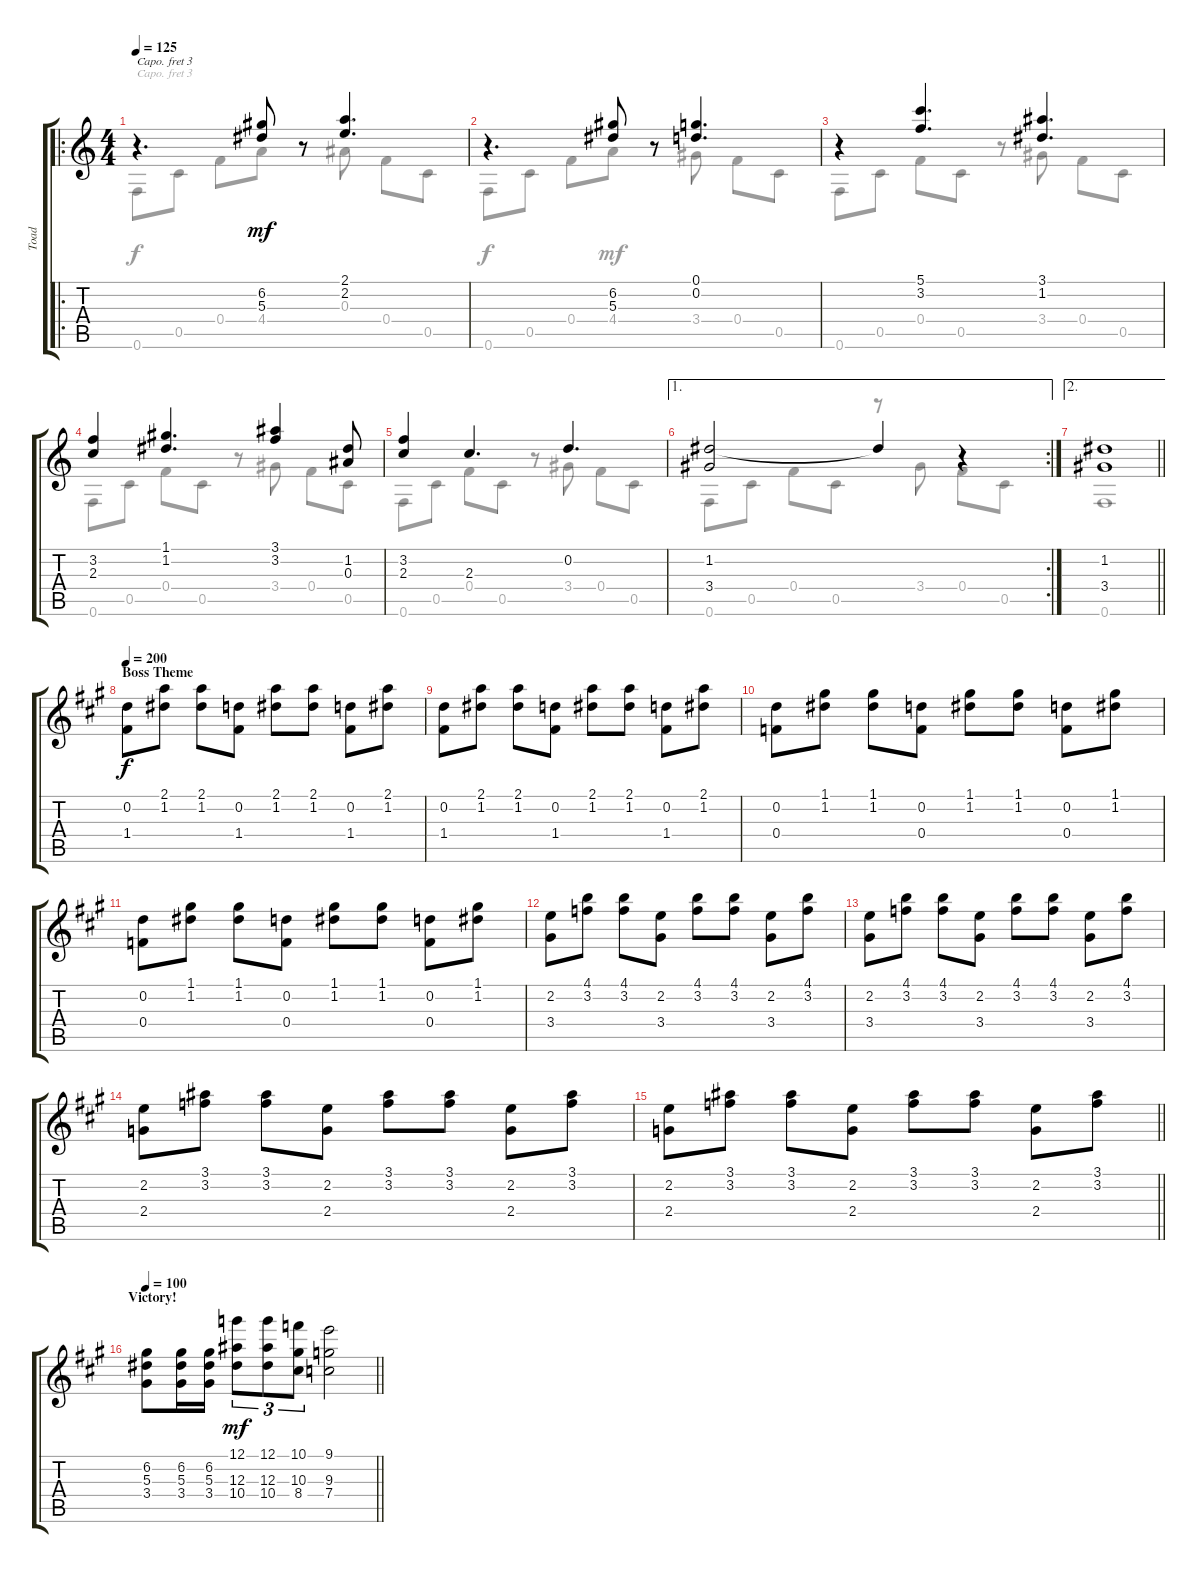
\track ("Toad" "Toad") {instrument acousticguitarnylon}
\staff {score tabs}
\capo 3
\tuning (E4 B3 G3 D3 A2 D2) {hide}
\voice
\ro
\ts (4 4)
\tempo 125
\clef g2
\ks c
r.4{d dy mf instrument acousticguitarnylon} (6.2 5.3).8 r.8 (2.1 2.2).4{d} |
r.4{d} (6.2 5.3).8 r.8 (0.1 0.2).4{d} |
r.4 (5.1 3.2).4{d} (3.1 1.2).4{d} |
(3.2 2.3).4 (1.1 1.2).4{d} (3.1 3.2).4 (1.2 0.3).8 |
(3.2 2.3).4 2.3.4{d} 0.2.4{d} |
\ae 1
\rc 2
(1.2 3.4).2 1.2{t}.4 r.4 |
\ae 2
\barLineRight lightlight
(1.2 3.4).1 |
\section ("" "Boss Theme")
\tempo 200
\ks a
(0.2 1.4).8{dy f} (2.1 1.2).8 (2.1 1.2).8 (0.2 1.4).8 (2.1 1.2).8 (2.1 1.2).8 (0.2 1.4).8 (2.1 1.2).8 |
(0.2 1.4).8 (2.1 1.2).8 (2.1 1.2).8 (0.2 1.4).8 (2.1 1.2).8 (2.1 1.2).8 (0.2 1.4).8 (2.1 1.2).8 |
(0.2 0.4).8 (1.1 1.2).8 (1.1 1.2).8 (0.2 0.4).8 (1.1 1.2).8 (1.1 1.2).8 (0.2 0.4).8 (1.1 1.2).8 |
(0.2 0.4).8 (1.1 1.2).8 (1.1 1.2).8 (0.2 0.4).8 (1.1 1.2).8 (1.1 1.2).8 (0.2 0.4).8 (1.1 1.2).8 |
(2.2 3.4).8 (4.1 3.2).8 (4.1 3.2).8 (2.2 3.4).8 (4.1 3.2).8 (4.1 3.2).8 (2.2 3.4).8 (4.1 3.2).8 |
(2.2 3.4).8 (4.1 3.2).8 (4.1 3.2).8 (2.2 3.4).8 (4.1 3.2).8 (4.1 3.2).8 (2.2 3.4).8 (4.1 3.2).8 |
(2.2 2.4).8 (3.1 3.2).8 (3.1 3.2).8 (2.2 2.4).8 (3.1 3.2).8 (3.1 3.2).8 (2.2 2.4).8 (3.1 3.2).8 |
\barLineRight lightlight
(2.2 2.4).8 (3.1 3.2).8 (3.1 3.2).8 (2.2 2.4).8 (3.1 3.2).8 (3.1 3.2).8 (2.2 2.4).8 (3.1 3.2).8 |
\section ("" "Victory!")
\tempo 100
\barLineRight lightlight
(6.2 5.3 3.4).8 (6.2 5.3 3.4).16 (6.2 5.3 3.4).16 (12.1 12.3 10.4).8{tu (3 2) dy mf} (12.1 12.3 10.4).8{tu (3 2)} (10.1 10.3 8.4).8{tu (3 2)} (9.1 9.3 7.4).2
\voice
\clef g2
\ottava regular
\simile none
\ks c
0.6.8{dy f} 0.5.8 0.4.8 4.4.8{dy mf} r.8 0.3.8 0.4.8 0.5.8 |
0.6.8{dy f} 0.5.8 0.4.8 4.4.8{dy mf} r.8 3.4.8 0.4.8 0.5.8 |
0.6.8 0.5.8 0.4.8 0.5.8 r.8 3.4.8 0.4.8 0.5.8 |
0.6.8 0.5.8 0.4.8 0.5.8 r.8 3.4.8 0.4.8 0.5.8 |
0.6.8 0.5.8 0.4.8 0.5.8 r.8 3.4.8 0.4.8 0.5.8 |
0.6.8 0.5.8 0.4.8 0.5.8 r.8 3.4.8 0.4.8 0.5.8 |
\barLineRight lightlight
0.6.1 |
\ks a
|
|
|
|
|
|
|
\barLineRight lightlight
|
\barLineRight lightlight
